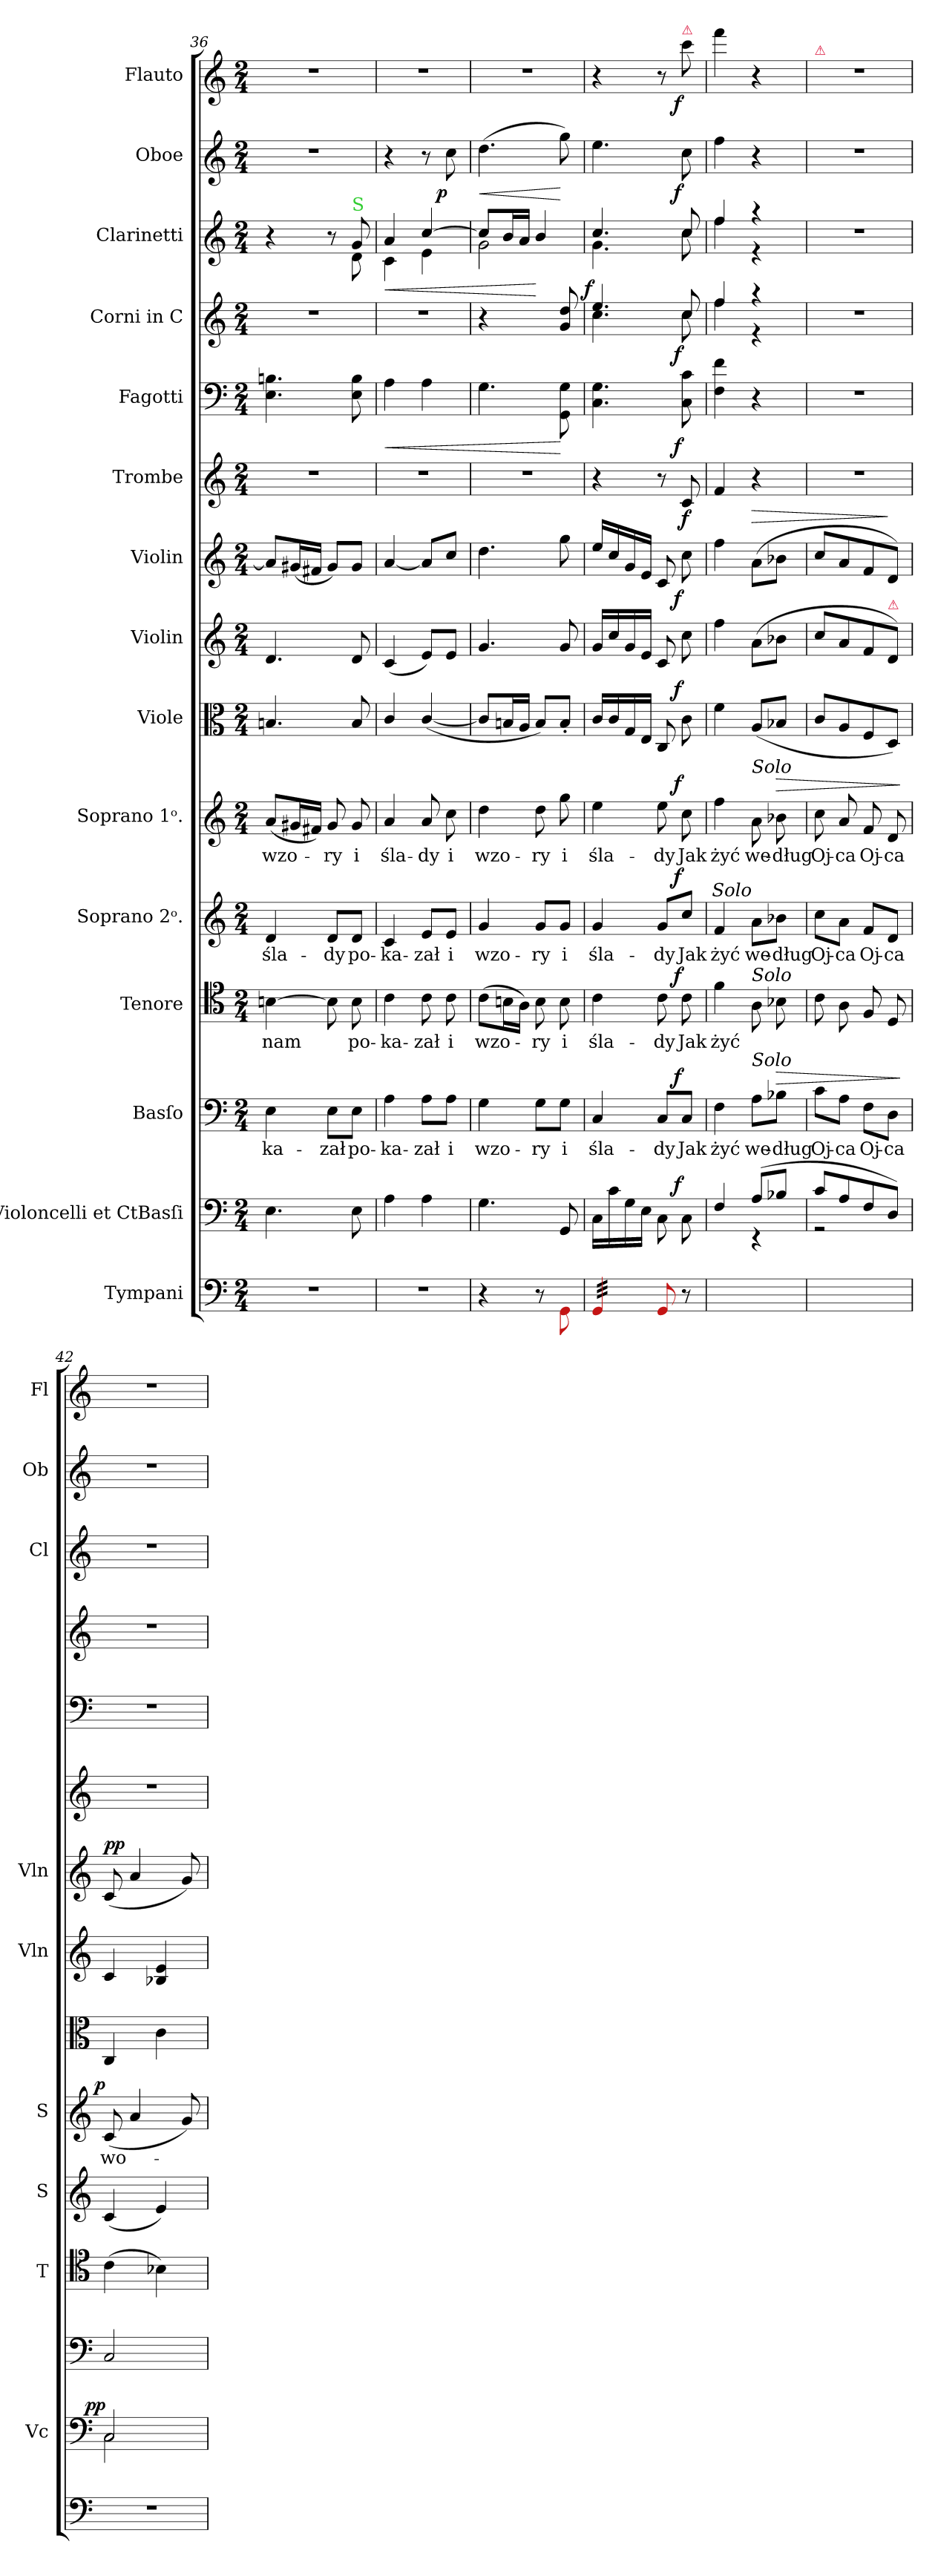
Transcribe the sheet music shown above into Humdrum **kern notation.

**kern	**kern	**dynam	**kern	**text	**dynam	**kern	**text	**dynam	**kern	**text	**dynam	**kern	**text	**dynam	**kern	**dynam	**kern	**kern	**dynam	**kern	**dynam	**kern	**dynam	**kern	**dynam	**kern	**dynam	**kern	**dynam	**kern	**dynam
*part15	*part14	*part14	*part13	*part13	*part13	*part12	*part12	*part12	*part11	*part11	*part11	*part10	*part10	*part10	*part9	*part9	*part8	*part7	*part7	*part6	*part6	*part5	*part5	*part4	*part4	*part3	*part3	*part2	*part2	*part1	*part1
*staff15	*staff14	*staff14	*staff13	*staff13	*staff13	*staff12	*staff12	*staff12	*staff11	*staff11	*staff11	*staff10	*staff10	*staff10	*staff9	*staff9	*staff8	*staff7	*staff7	*staff6	*staff6	*staff5	*staff5	*staff4	*staff4	*staff3	*staff3	*staff2	*staff2	*staff1	*staff1
*I"Tympani	*I"Violoncelli et CtBasſi	*	*I"Basſo	*	*	*I"Tenore	*	*	*I"Soprano 2ᵒ.	*	*	*I"Soprano 1ᵒ.	*	*	*I"Viole	*	*I"Violin	*I"Violin	*	*I"Trombe	*	*I"Fagotti	*	*I"Corni in C	*	*I"Clarinetti	*	*I"Oboe	*	*I"Flauto	*
*	*I'Vc	*	*	*	*	*I'T	*	*	*I'S	*	*	*I'S	*	*	*	*	*I'Vln	*I'Vln	*	*	*	*	*	*	*	*I'Cl	*	*I'Ob	*	*I'Fl	*
*clefF4	*clefF4	*	*clefF4	*	*	*clefC4	*	*	*clefG2	*	*	*clefG2	*	*	*clefC3	*	*clefG2	*clefG2	*	*clefG2	*	*clefF4	*	*clefG2	*	*clefG2	*	*clefG2	*	*clefG2	*
*k[]	*k[]	*	*k[]	*	*	*k[]	*	*	*k[]	*	*	*k[]	*	*	*k[]	*	*k[]	*k[]	*	*k[]	*	*k[]	*	*k[]	*	*k[]	*	*k[]	*	*k[]	*
*C:	*C:	*	*C:	*	*	*C:	*	*	*C:	*	*	*C:	*	*	*C:	*	*C:	*C:	*	*C:	*	*C:	*	*C:	*	*C:	*	*C:	*	*C:	*
*M2/4	*M2/4	*	*M2/4	*	*	*M2/4	*	*	*M2/4	*	*	*M2/4	*	*	*M2/4	*	*M2/4	*M2/4	*	*M2/4	*	*M2/4	*	*M2/4	*	*M2/4	*	*M2/4	*	*M2/4	*
=36	=36	=36	=36	=36	=36	=36	=36	=36	=36	=36	=36	=36	=36	=36	=36	=36	=36	=36	=36	=36	=36	=36	=36	=36	=36	=36	=36	=36	=36	=36	=36
*	*	*	*	*	*	*	*	*	*	*	*	*	*	*	*	*	*	*	*	*	*	*	*	*	*	*^	*	*	*	*	*
2r	4.E\	.	4E\	-ka-	.	[4Bn\	nam	.	4d/	śla-	.	(8a/L	wzo-	.	4.Bn/	.	4.d/	8a/L]	.	2r	.	4.E\ 4.Bn\	.	2r	.	4r	4rcyy	.	2r	.	2r	.
.	.	.	.	.	.	.	.	.	.	.	.	16g#X/L	.	.	.	.	.	(16g#X/L	.	.	.	.	.	.	.	.	.	.	.	.	.	.
.	.	.	.	.	.	.	.	.	.	.	.	16f#X/JJ)	.	.	.	.	.	16f#X/JJ	.	.	.	.	.	.	.	.	.	.	.	.	.	.
.	.	.	8E\L	-zał	.	8B\]	.	.	8d/L	-dy	.	8g#/	-ry	.	.	.	.	8g#/L)	.	.	.	.	.	.	.	8r	8rcyy	.	.	.	.	.
!	!	!	!	!	!	!	!	!	!	!	!	!	!	!	!	!	!	!	!	!	!	!	!	!	!	!LO:TX:a:color=limegreen:t=S	!	!	!	!	!	!
.	8E\	.	8E\J	po-	.	8B\	po-	.	8d/J	po-	.	8g#/	i	.	8B/	.	8d/	8g#/J	.	.	.	8E\ 8B\	.	.	.	8g/	8d\	.	.	.	.	.
=37	=37	=37	=37	=37	=37	=37	=37	=37	=37	=37	=37	=37	=37	=37	=37	=37	=37	=37	=37	=37	=37	=37	=37	=37	=37	=37	=37	=37	=37	=37	=37	=37
!	!	!	!	!	!	!	!	!	!	!	!	!	!	!	!	!	!	!	!	!	!	!	!LO:HP:b	!	!	!	!	!LO:HP:b	!	!	!	!
2r	4A\	.	4A\	-ka-	.	4c\	-ka-	.	4c/	-ka-	.	4a/	śla-	.	4c/	.	(4c/	[4a/	.	2r	.	4A\	<	2r	.	4a/	4c\	<	4r	.	2r	.
.	4A\	.	8A\L	-zał	.	8c\	-zał	.	8e/L	-zał	.	8a/	-dy	.	([4c/	.	8e/L)	8a/L]	.	.	.	4A\	.	.	.	[4cc/	4e\	.	8r	.	.	.
!	!	!	!	!	!	!	!	!	!	!	!	!	!	!	!	!	!	!	!	!	!	!	!	!	!	!	!	!	!	!LO:DY:rj	!	!
.	.	.	8A\J	i	.	8c\	i	.	8e/J	i	.	8cc\	i	.	.	.	8e/J	8cc/J	.	.	.	.	.	.	.	.	.	.	8cc\	p	.	.
=38	=38	=38	=38	=38	=38	=38	=38	=38	=38	=38	=38	=38	=38	=38	=38	=38	=38	=38	=38	=38	=38	=38	=38	=38	=38	=38	=38	=38	=38	=38	=38	=38
!	!	!	!	!	!	!	!	!	!	!	!	!	!	!	!	!	!	!	!	!	!	!	!	!LO:N:vis=4	!	!	!	!	!	!LO:HP:b	!	!
4r	4.G\	.	4G\	wzo-	.	(8c\L	wzo-	.	4g/	wzo-	.	4dd\	wzo-	.	8c/L]	.	4.g/	4.dd\	.	2r	.	4.G\	.	4.r	.	8cc/L]	2g\	.	(4.dd\	<	2r	.
.	.	.	.	.	.	16Bn\L	.	.	.	.	.	.	.	.	16Bn/L	.	.	.	.	.	.	.	.	.	.	16b/L	.	.	.	.	.	.
.	.	.	.	.	.	16A\JJ)	.	.	.	.	.	.	.	.	16A/JJ	.	.	.	.	.	.	.	.	.	.	16a/JJ	.	.	.	.	.	.
8r	.	.	8G\L	-ry	.	8B\	-ry	.	8g/L	-ry	.	8dd\	-ry	.	8B/L)	.	.	.	.	.	.	.	.	.	.	4b/	.	[	.	.	.	.
8Re\	8GG/	.	8G\J	i	.	8B\	i	.	8g/J	i	.	8gg\	i	.	8B'/J	.	8g/	8gg\	.	.	.	8GG\ 8G\	[	8g/ 8dd/	.	.	.	.	8gg\)	[	.	.
=39	=39	=39	=39	=39	=39	=39	=39	=39	=39	=39	=39	=39	=39	=39	=39	=39	=39	=39	=39	=39	=39	=39	=39	=39	=39	=39	=39	=39	=39	=39	=39	=39
*	*	*	*	*	*	*	*	*	*	*	*	*	*	*	*	*	*	*	*	*	*	*	*	*^	*	*	*	*	*	*	*	*
!	!	!	!	!	!	!	!	!	!	!	!	!	!	!	!	!	!	!	!	!	!	!	!	!	!	!	!	!	!LO:DY:rj	!	!	!	!
*tremolo	*	*	*	*	*	*	*	*	*	*	*	*	*	*	*	*	*	*	*	*	*	*	*	*	*	*	*	*	*	*	*	*	*
32Re/LLL	16C\LL	.	4C/	śla-	.	4c\	śla-	.	4g/	śla-	.	4ee\	śla-	.	16c/LL	.	16g/LL	16ee/LL	.	4r	.	4.C\ 4.G\	.	4.ee/	4.cc\	.	4.cc/	4.g\	f	4.ee\	.	4r	.
32Re/	.	.	.	.	.	.	.	.	.	.	.	.	.	.	.	.	.	.	.	.	.	.	.	.	.	.	.	.	.	.	.	.	.
32Re/	16c\	.	.	.	.	.	.	.	.	.	.	.	.	.	16c/	.	16cc/	16cc/	.	.	.	.	.	.	.	.	.	.	.	.	.	.	.
32Re/	.	.	.	.	.	.	.	.	.	.	.	.	.	.	.	.	.	.	.	.	.	.	.	.	.	.	.	.	.	.	.	.	.
32Re/	16G\	.	.	.	.	.	.	.	.	.	.	.	.	.	16G/	.	16g/	16g/	.	.	.	.	.	.	.	.	.	.	.	.	.	.	.
32Re/	.	.	.	.	.	.	.	.	.	.	.	.	.	.	.	.	.	.	.	.	.	.	.	.	.	.	.	.	.	.	.	.	.
32Re/	16E\JJ	.	.	.	.	.	.	.	.	.	.	.	.	.	16E/JJ	.	16e/JJ	16e/JJ	.	.	.	.	.	.	.	.	.	.	.	.	.	.	.
32Re/JJJ	.	.	.	.	.	.	.	.	.	.	.	.	.	.	.	.	.	.	.	.	.	.	.	.	.	.	.	.	.	.	.	.	.
*Xtremolo	*	*	*	*	*	*	*	*	*	*	*	*	*	*	*	*	*	*	*	*	*	*	*	*	*	*	*	*	*	*	*	*	*
8Re/	8C\	.	8C/L	-dy	.	8c\	-dy	.	8g/L	-dy	.	8ee\	-dy	.	8C/	.	8c/	8c/	.	8r	.	.	.	.	.	.	.	.	.	.	.	8r	.
!	!	!	!	!	!	!	!	!	!	!	!	!	!	!	!	!	!	!	!	!	!	!	!	!	!	!	!	!	!	!	!	!LO:TX:a:color=crimson:t=⚠	!
!	!	!LO:DY:a:rj	!	!	!LO:DY:a:rj	!	!	!LO:DY:a:rj	!	!	!LO:DY:a:rj	!	!	!LO:DY:a:rj	!	!LO:DY:a:rj	!	!	!LO:DY:rj	!	!	!	!LO:DY:rj	!	!	!LO:DY:rj	!	!	!	!	!LO:DY:rj	!	!LO:DY:rj
8r	8C\	f	8C/J	Jak	f	8c\	Jak	f	8cc/J	Jak	f	8cc\	Jak	f	8c\	f	8cc\	8cc\	f	8c/	f	8C\ 8c\	f	8cc/	8cc\	f	8cc/	8cc\	.	8cc\	f	8ccc\	f
=40	=40	=40	=40	=40	=40	=40	=40	=40	=40	=40	=40	=40	=40	=40	=40	=40	=40	=40	=40	=40	=40	=40	=40	=40	=40	=40	=40	=40	=40	=40	=40	=40	=40
*	*^	*	*	*	*	*	*	*	*	*	*	*	*	*	*	*	*	*	*	*	*	*	*	*	*	*	*	*	*	*	*	*	*
2ryy	4F/	4ryy	.	4F\	żyć	.	4f\	żyć	.	4f/	żyć	.	4ff\	żyć	.	4f\	.	4ff\	4ff\	.	4f/	.	4F\ 4f\	.	4ff/	4ff\	.	4ff/	4ff\	.	4ff\	.	4fff\	.
!	!	!	!	!	!	!	!	!	!	!	!	!	!LO:TX:a:i:t=Solo	!	!	!	!	!	!	!	!	!	!	!	!	!	!	!	!	!	!	!	!	!
!	!	!	!	!	!	!	!	!	!	!LO:TX:a:i:rj:t=Solo	!	!	!	!	!	!	!	!	!	!	!	!	!	!	!	!	!	!	!	!	!	!	!	!
!	!	!	!	!	!	!	!LO:TX:a:i:t=Solo	!	!	!	!	!	!	!	!	!	!	!	!	!	!	!	!	!	!	!	!	!	!	!	!	!	!	!
!	!	!	!	!LO:TX:a:i:t=Solo	!	!	!	!	!	!	!	!	!	!	!	!	!	!	!	!	!	!	!	!	!	!	!	!	!	!	!	!	!	!
!	!	!	!	!	!	!	!	!	!	!	!	!	!	!	!	!	!	!	!	!LO:HP:a	!	!	!	!	!	!	!	!	!	!	!	!	!	!
.	(<8A/L	4rEE	.	8A\L	we-	.	8A\	.	.	8a\L	we-	.	8a\	we-	.	(8A/L	.	(8a\L	(8a\L	>	4r	.	4r	.	4r	4r	.	4r	4r	.	4r	.	4r	.
!	!	!	!	!	!	!LO:HP:a	!	!	!	!	!	!	!	!	!LO:HP:a	!	!	!	!	!	!	!	!	!	!	!	!	!	!	!	!	!	!	!
.	8B-X/J	.	.	8B-X\J	-dług	>	8B-X\	.	.	8b-X\J	-dług	.	8b-X\	-dług	>	8B-X/J	.	8b-X\J	8b-X\J	.	.	.	.	.	.	.	.	.	.	.	.	.	.	.
*	*	*	*	*	*	*	*	*	*	*	*	*	*	*	*	*	*	*	*	*	*	*	*	*	*v	*v	*	*	*	*	*	*	*	*
*	*	*	*	*	*	*	*	*	*	*	*	*	*	*	*	*	*	*	*	*	*	*	*	*	*	*	*v	*v	*	*	*	*	*
=41	=41	=41	=41	=41	=41	=41	=41	=41	=41	=41	=41	=41	=41	=41	=41	=41	=41	=41	=41	=41	=41	=41	=41	=41	=41	=41	=41	=41	=41	=41	=41	=41
!	!	!	!	!	!	!	!	!	!	!	!	!	!	!	!	!	!	!	!	!	!	!	!	!	!	!	!	!	!	!	!LO:TX:a:color=crimson:t=⚠	!
2ryy	8c/L	2rGG	.	8c\L	Oj-	.	8c\	.	.	8cc\L	Oj-	.	8cc\	Oj-	.	8c/L	.	8cc/L	8cc/L	.	2r	.	2r	.	2r	.	2r	.	2r	.	2r	.
.	8A/	.	.	8A\J	-ca	.	8A\	.	.	8a\J	-ca	.	8a/	-ca	.	8A/	.	8a/	8a/	.	.	.	.	.	.	.	.	.	.	.	.	.
.	8F/	.	.	8F\L	Oj-	.	8F/	.	.	8f/L	Oj-	.	8f/	Oj-	.	8F/	.	8f/	8f/	.	.	.	.	.	.	.	.	.	.	.	.	.
!	!	!	!	!	!	!	!	!	!	!	!	!	!	!	!	!	!	!LO:TX:a:color=crimson:t=⚠	!	!	!	!	!	!	!	!	!	!	!	!	!	!
.	8D/J)	.	.	8D\J	-ca	.	8D/	.	.	8d/J	-ca	.	8d/	-ca	.	8D/J)	.	8d/J)	8d/J)	]	.	.	.	.	.	.	.	.	.	.	.	.
*	*v	*v	*	*	*	*	*	*	*	*	*	*	*	*	*	*	*	*	*	*	*	*	*	*	*	*	*	*	*	*	*	*
.	.	.	.	.	]	.	.	.	.	.	.	.	.	]	.	.	.	.	.	.	.	.	.	.	.	.	.	.	.	.	.
=42	=42	=42	=42	=42	=42	=42	=42	=42	=42	=42	=42	=42	=42	=42	=42	=42	=42	=42	=42	=42	=42	=42	=42	=42	=42	=42	=42	=42	=42	=42	=42
*	*^	*	*	*	*	*	*	*	*	*	*	*	*	*	*	*	*	*	*	*	*	*	*	*	*	*	*	*	*	*	*
!	!	!	!LO:DY:a:rj	!	!	!	!	!	!	!	!	!	!	!	!LO:DY:a:rj	!	!	!	!	!LO:DY:a	!	!	!	!	!	!	!	!	!	!	!	!
2r	2C/	2C\	pp	2C/	.	.	(4c\	.	.	(4c/	.	.	(8c/	wo-	p	4C/	.	4c/	(>8c/	pp	2r	.	2r	.	2r	.	2r	.	2r	.	2r	.
.	.	.	.	.	.	.	.	.	.	.	.	.	4a/	.	.	.	.	.	4a/	.	.	.	.	.	.	.	.	.	.	.	.	.
.	.	.	.	.	.	.	4B-X\)	.	.	4e/)	.	.	.	.	.	4c\	.	4B-X/ 4e/	.	.	.	.	.	.	.	.	.	.	.	.	.	.
.	.	.	.	.	.	.	.	.	.	.	.	.	8g/)	.	.	.	.	.	8g/)	.	.	.	.	.	.	.	.	.	.	.	.	.
*	*v	*v	*	*	*	*	*	*	*	*	*	*	*	*	*	*	*	*	*	*	*	*	*	*	*	*	*	*	*	*	*	*
=	=	=	=	=	=	=	=	=	=	=	=	=	=	=	=	=	=	=	=	=	=	=	=	=	=	=	=	=	=	=	=
*-	*-	*-	*-	*-	*-	*-	*-	*-	*-	*-	*-	*-	*-	*-	*-	*-	*-	*-	*-	*-	*-	*-	*-	*-	*-	*-	*-	*-	*-	*-	*-
